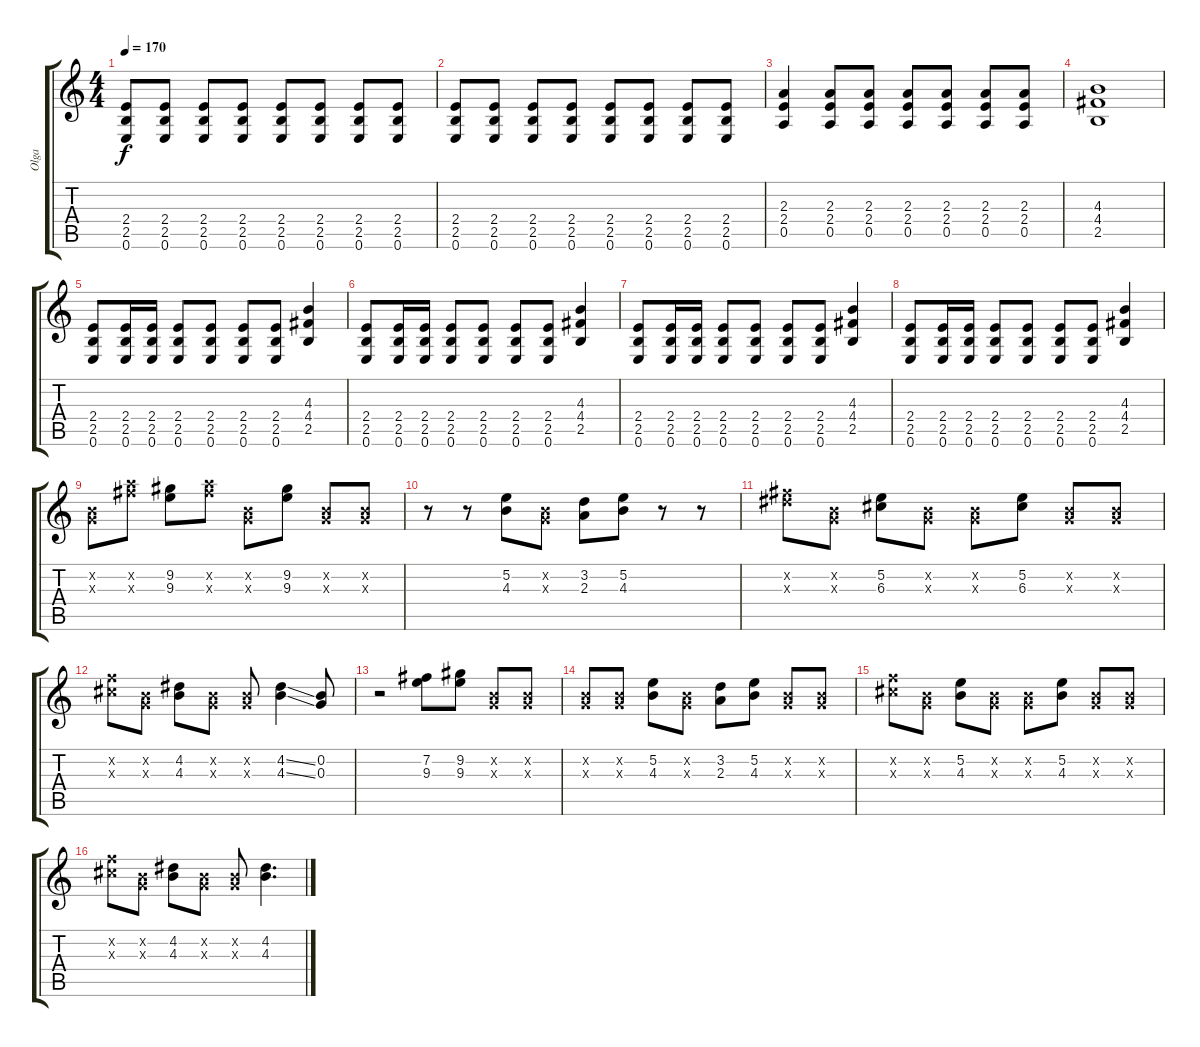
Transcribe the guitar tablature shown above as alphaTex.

\track ("Olga" "Olga") {instrument overdrivenguitar}
\staff {score tabs}
\tuning (E4 B3 G3 D3 A2 E2) {hide}
\ts (4 4)
\tempo 170
\clef g2
\ks c
(2.4 2.5 0.6).8{dy f volume 16 instrument electricguitarmuted} (2.4 2.5 0.6).8 (2.4 2.5 0.6).8 (2.4 2.5 0.6).8 (2.4 2.5 0.6).8 (2.4 2.5 0.6).8 (2.4 2.5 0.6).8 (2.4 2.5 0.6).8 |
(2.4 2.5 0.6).8{volume 16 instrument electricguitarmuted} (2.4 2.5 0.6).8 (2.4 2.5 0.6).8 (2.4 2.5 0.6).8 (2.4 2.5 0.6).8 (2.4 2.5 0.6).8 (2.4 2.5 0.6).8 (2.4 2.5 0.6).8 |
(2.3 2.4 0.5).4{volume 12 instrument overdrivenguitar} (2.3 2.4 0.5).8 (2.3 2.4 0.5).8 (2.3 2.4 0.5).8 (2.3 2.4 0.5).8 (2.3 2.4 0.5).8 (2.3 2.4 0.5).8 |
(4.3 4.4 2.5).1 |
(2.4 2.5 0.6).8{volume 16 instrument electricguitarmuted} (2.4 2.5 0.6).16 (2.4 2.5 0.6).16 (2.4 2.5 0.6).8 (2.4 2.5 0.6).8 (2.4 2.5 0.6).8 (2.4 2.5 0.6).8 (4.3 4.4 2.5).4{volume 12 instrument overdrivenguitar} |
(2.4 2.5 0.6).8{volume 16 instrument electricguitarmuted} (2.4 2.5 0.6).16 (2.4 2.5 0.6).16 (2.4 2.5 0.6).8 (2.4 2.5 0.6).8 (2.4 2.5 0.6).8 (2.4 2.5 0.6).8 (4.3 4.4 2.5).4{volume 12 instrument overdrivenguitar} |
(2.4 2.5 0.6).8{volume 16 instrument electricguitarmuted} (2.4 2.5 0.6).16 (2.4 2.5 0.6).16 (2.4 2.5 0.6).8 (2.4 2.5 0.6).8 (2.4 2.5 0.6).8 (2.4 2.5 0.6).8 (4.3 4.4 2.5).4{volume 12 instrument overdrivenguitar} |
(2.4 2.5 0.6).8{volume 16 instrument electricguitarmuted} (2.4 2.5 0.6).16 (2.4 2.5 0.6).16 (2.4 2.5 0.6).8 (2.4 2.5 0.6).8 (2.4 2.5 0.6).8 (2.4 2.5 0.6).8 (4.3 4.4 2.5).4{volume 12 instrument overdrivenguitar} |
(0.2{x} 0.3{x}).8 (10.2{x} 11.3{x}).8 (9.2 9.3).8 (10.2{x} 11.3{x}).8 (0.2{x} 0.3{x}).8 (9.2 9.3).8 (0.2{x} 0.3{x}).8 (0.2{x} 0.3{x}).8 |
r.8 r.8 (5.2 4.3).8 (0.2{x} 0.3{x}).8 (3.2 2.3).8 (5.2 4.3).8 r.8 r.8 |
(7.2{x} 8.3{x}).8 (0.2{x} 0.3{x}).8 (5.2 6.3).8 (0.2{x} 0.3{x}).8 (0.2{x} 0.3{x}).8 (5.2 6.3).8 (0.2{x} 0.3{x}).8 (0.2{x} 0.3{x}).8 |
(6.2{x} 6.3{x}).8 (0.2{x} 0.3{x}).8 (4.2 4.3).8 (0.2{x} 0.3{x}).8 (0.2{x} 0.3{x}).8 (4.2{ss} 4.3{ss}).4 (0.2 0.3).8 |
r.2 (7.2 9.3).8 (9.2 9.3).8 (0.2{x} 0.3{x}).8 (0.2{x} 0.3{x}).8 |
(0.2{x} 0.3{x}).8 (0.2{x} 0.3{x}).8 (5.2 4.3).8 (0.2{x} 0.3{x}).8 (3.2 2.3).8 (5.2 4.3).8 (0.2{x} 0.3{x}).8 (0.2{x} 0.3{x}).8 |
(6.2{x} 6.3{x}).8 (0.2{x} 0.3{x}).8 (5.2 4.3).8 (0.2{x} 0.3{x}).8 (0.2{x} 0.3{x}).8 (5.2 4.3).8 (0.2{x} 0.3{x}).8 (0.2{x} 0.3{x}).8 |
(6.2{x} 6.3{x}).8 (0.2{x} 0.3{x}).8 (4.2 4.3).8 (0.2{x} 0.3{x}).8 (0.2{x} 0.3{x}).8 (4.2 4.3).4{d}
